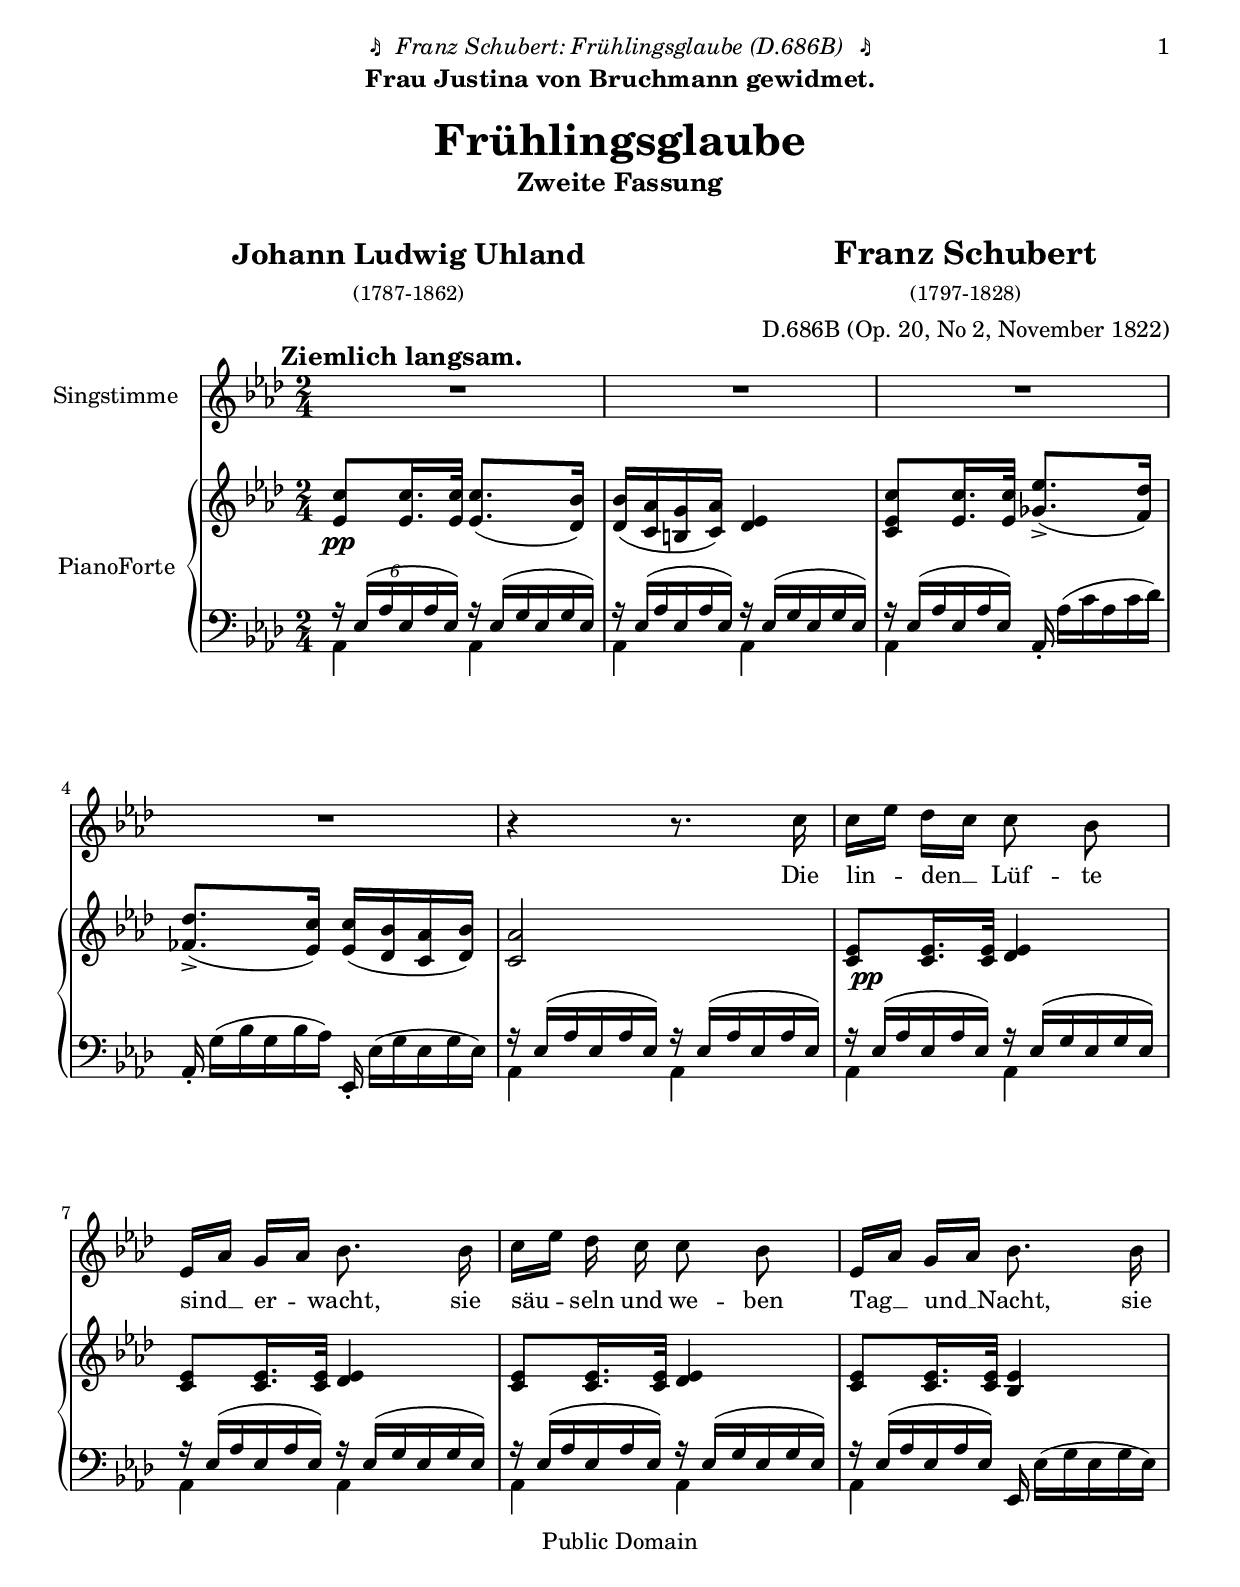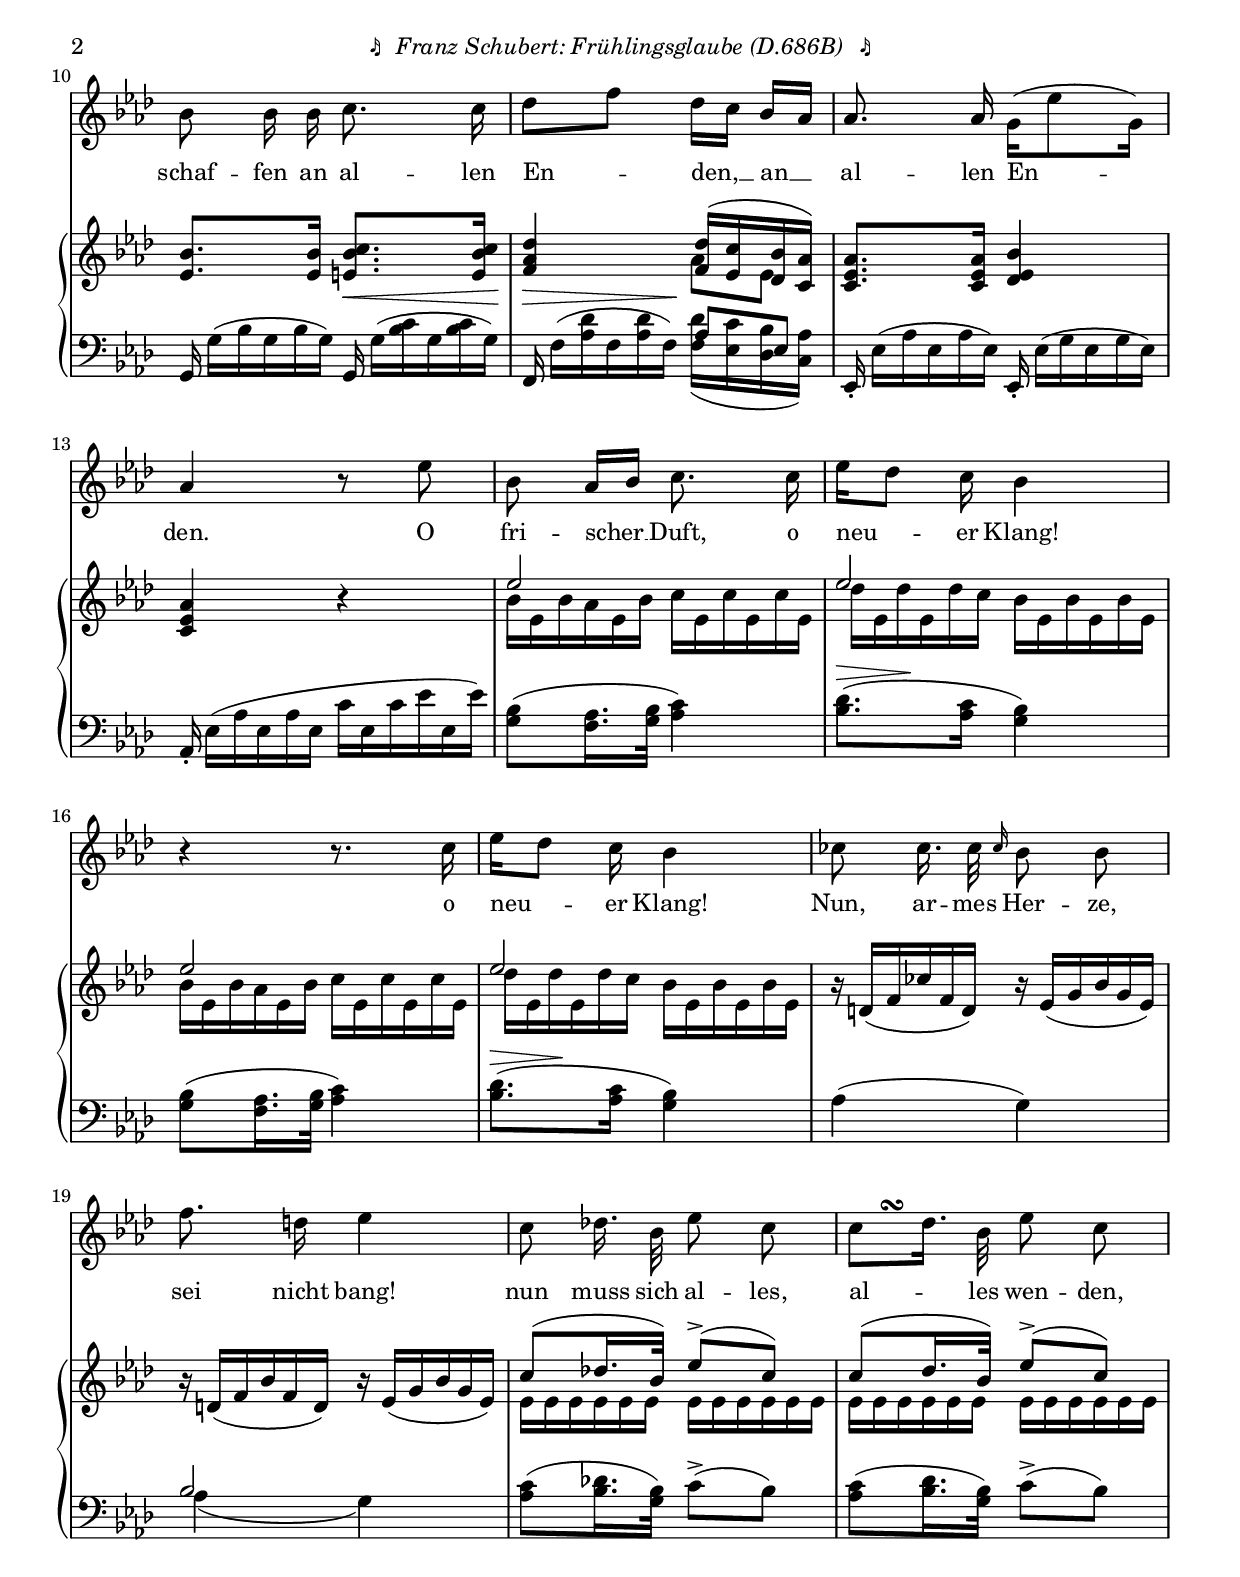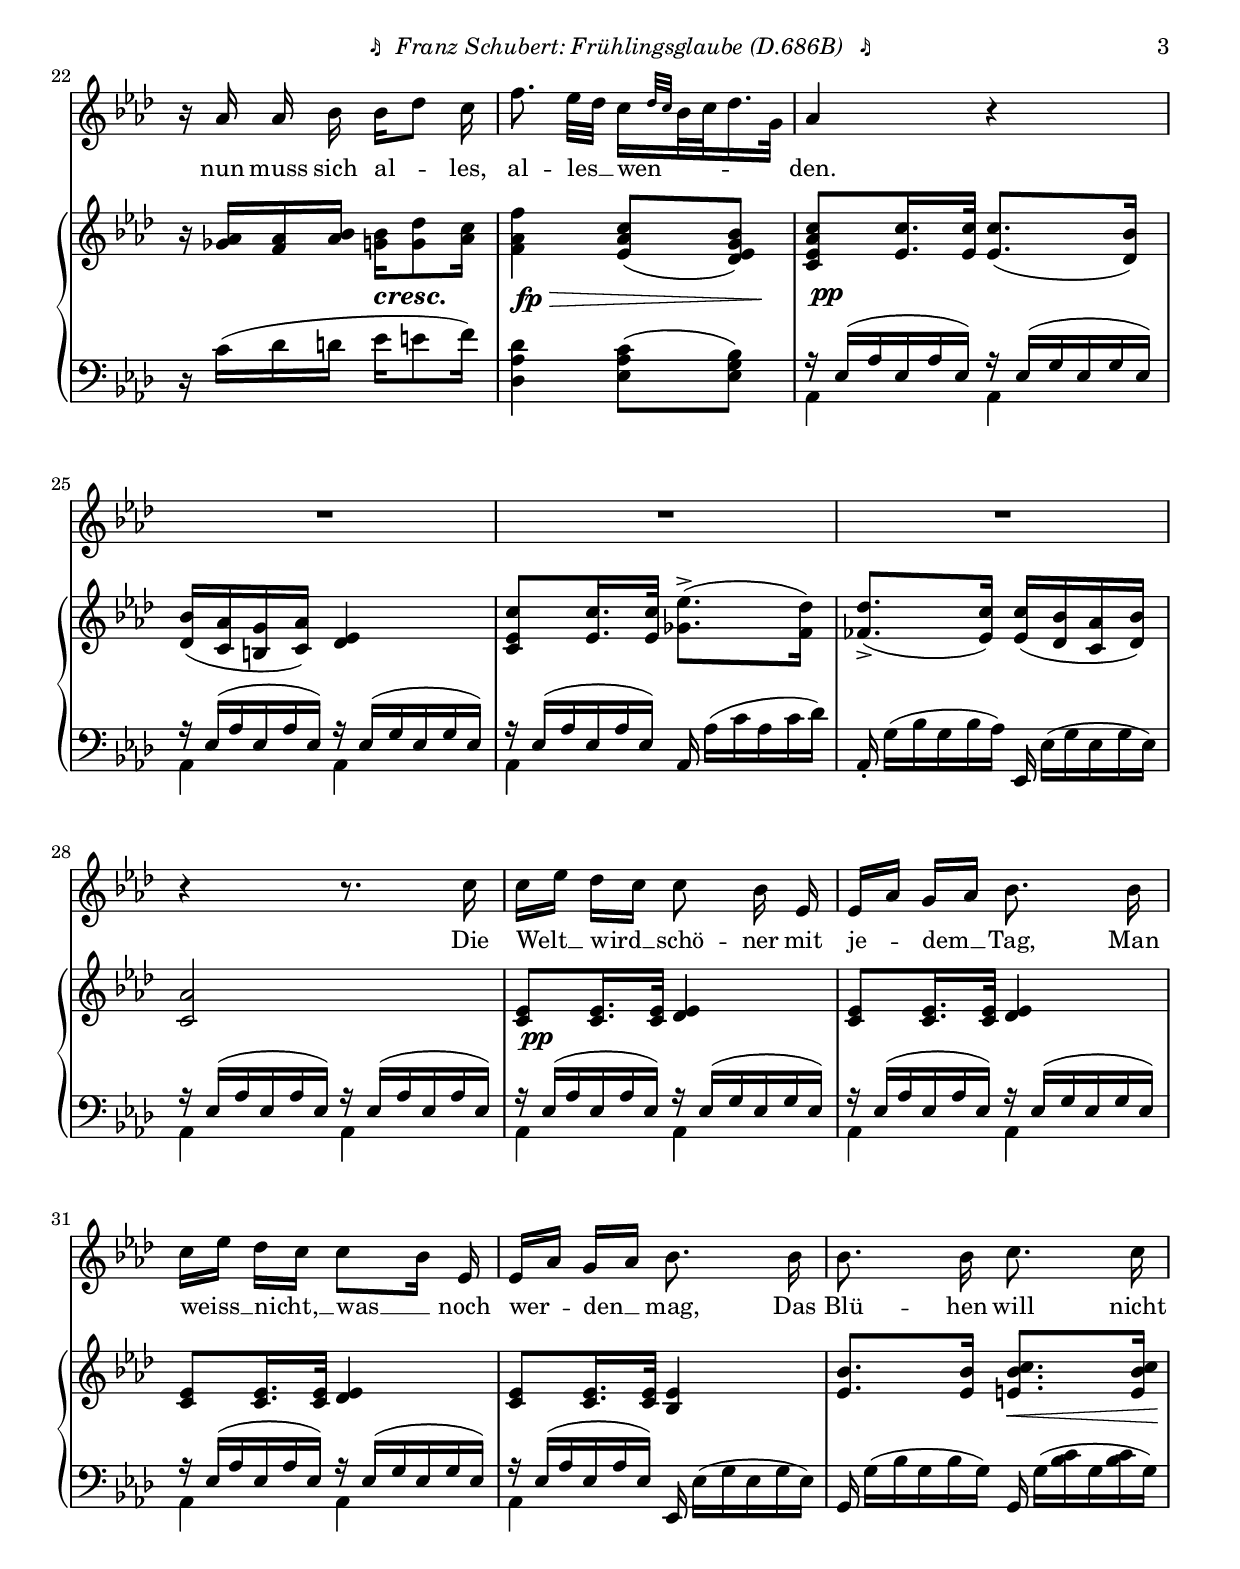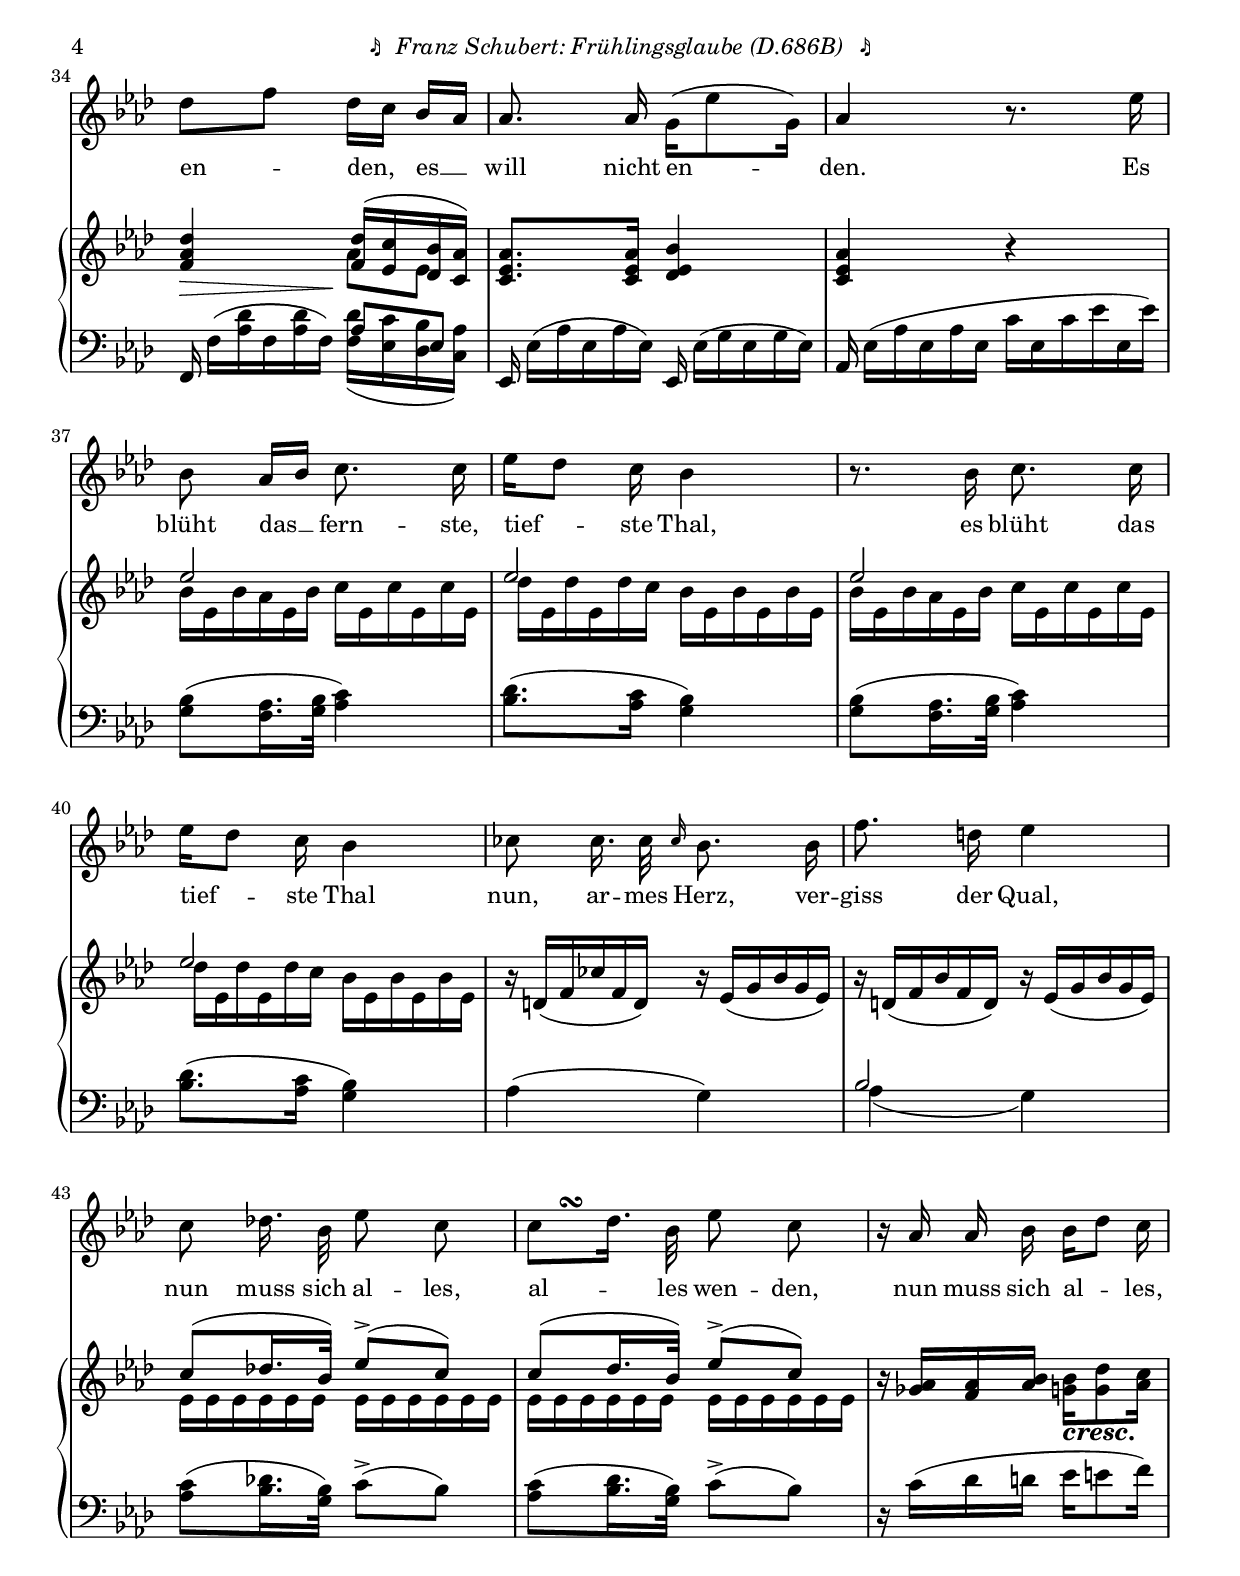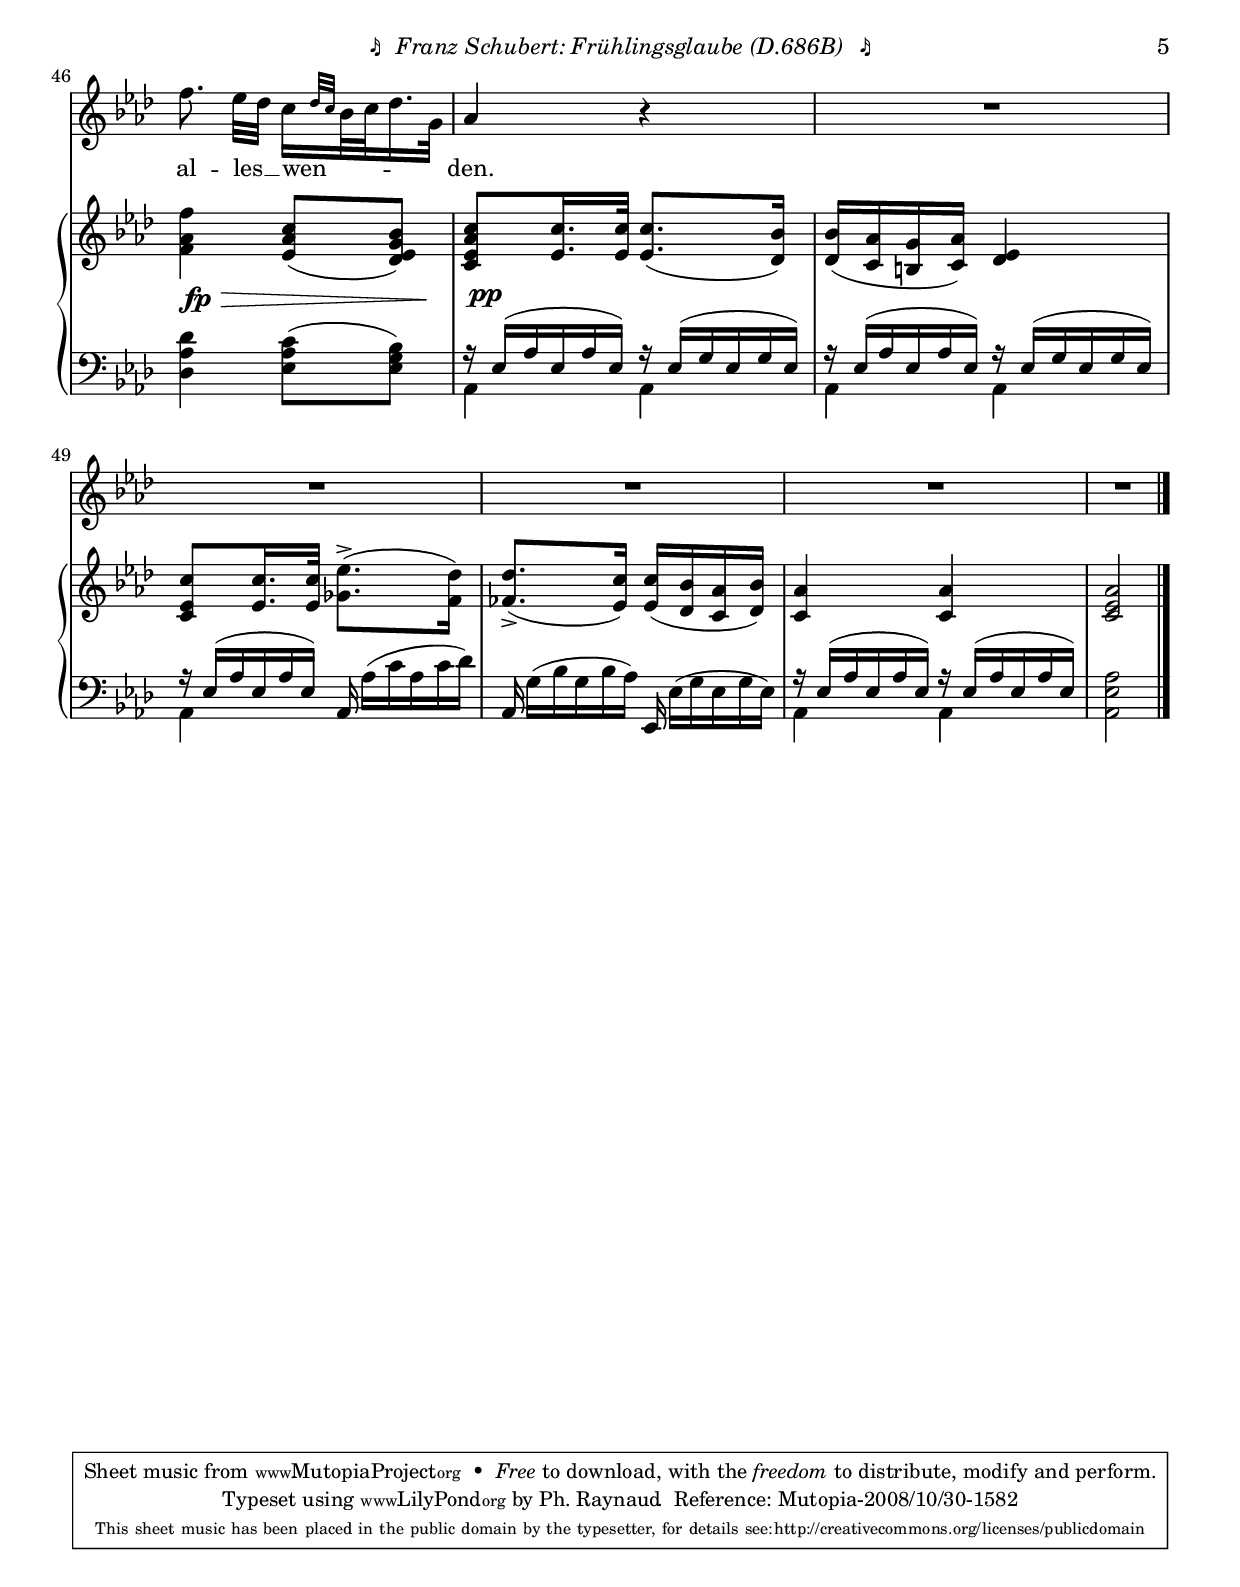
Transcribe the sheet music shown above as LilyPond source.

%%%%%%%%%%%%%%%%%%%%%%%%%%%%%%%%%%%%%%%%%%%%%%%%%%%%%%%%%%%%%%%%%%%%%%%%%%%%%%%%%%%%%%%%%%%%%%%%%%%%%%%%%%%%%%%%%%%%%%%%
%
%                                        FICHIER SchubertF-D686B-Fruehlingsglaube.ly
%
%%%%%%%%%%%%%%%%%%%%%%%%%%%%%%%%%%%%%%%%%%%%%%%%%%%%%%%%%%%%%%%%%%%%%%%%%%%%%%%%%%%%%%%%%%%%%%%%%%%%%%%%%%%%%%%%%%%%%%%%
%
%             FRANZ SCHUBERT: Gesang "Fruehlingsglaube", für eine Singstimme mit Klavierbegleitung
%                                       AVEC SORTIES PARTITION ET MIDI SEPAREES
%                                                  
%%%%%%%%%%%%%%%%%%%%%%%%%%%%%%%%%%%%%%%%%%%%%%%%%%%%%%%%%%%%%%%%%%%%%%%%%%%%%%%%%%%%%%%%%%%%%%%%%%%%%%%%%%%%%%%%%%%%%%%%

\version "2.11.60"
\include "italiano.ly"

\paper {

line-width = 186\mm
#(define left-margin (/ (- paper-width  (* 186 mm)) 2))
#(define top-margin (/ (- paper-height (* 259 mm)) 2))
#(define bottom-margin (/ (- paper-height (* 253 mm)) 2))
between-system-padding = 8\mm
 indent = 22\mm
 oddHeaderMarkup  = \markup \fill-line {
  " " { \italic "♫  Franz Schubert: Frühlingsglaube (D.686B)  ♫" }  \fromproperty #'page:page-number-string }
 evenHeaderMarkup =  \markup \fill-line {
  \fromproperty #'page:page-number-string { \italic "♫  Franz Schubert: Frühlingsglaube (D.686B)  ♫" } " " }
}

\header {
 dedication = \markup \center-column { \fontsize #0.5 \bold "Frau Justina von Bruchmann gewidmet." " " }
 title = \markup { \fontsize #1.5 "Frühlingsglaube" }
 subtitle = "Zweite Fassung"
 subsubtitle = " "
 poet = \markup { \hspace #15.5  \column { \center-column {
  \line { \fontsize #2 \bold "Johann Ludwig Uhland" }
  \line { \small "(1787-1862)" }
  } } }
 composer = \markup \center-column { \fontsize #3 \bold "Franz Schubert" \small "(1797-1828)" "D.686B (Op. 20, No 2, November 1822)" }
% MUTOPIA
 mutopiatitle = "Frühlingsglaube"
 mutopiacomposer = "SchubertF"
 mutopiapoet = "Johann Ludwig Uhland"
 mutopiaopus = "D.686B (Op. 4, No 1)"
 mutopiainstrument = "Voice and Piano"
 date = "1822"
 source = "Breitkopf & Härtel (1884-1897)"
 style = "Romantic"
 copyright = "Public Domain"
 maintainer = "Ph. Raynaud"
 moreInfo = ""
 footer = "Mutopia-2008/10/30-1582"
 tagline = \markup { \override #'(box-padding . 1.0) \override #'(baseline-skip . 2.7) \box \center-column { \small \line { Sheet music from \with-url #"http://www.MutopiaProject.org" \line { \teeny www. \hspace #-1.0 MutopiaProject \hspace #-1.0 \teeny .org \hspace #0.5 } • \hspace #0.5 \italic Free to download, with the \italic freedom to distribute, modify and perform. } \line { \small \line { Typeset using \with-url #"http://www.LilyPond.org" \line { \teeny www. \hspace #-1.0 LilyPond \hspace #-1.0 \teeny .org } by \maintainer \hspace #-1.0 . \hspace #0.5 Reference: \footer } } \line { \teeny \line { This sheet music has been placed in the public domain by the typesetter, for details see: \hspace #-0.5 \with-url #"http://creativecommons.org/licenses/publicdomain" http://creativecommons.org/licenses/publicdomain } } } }
}

%%%%%%%%%%%%%%%%%%%%%%%%%%%%%%%%%%%%%%%%%%%%%%%%%%%%%%%%%%%%%%%%%%%%%%%%%%%%%%%%%%%%%%%%%%%%%%%%%%%%%%%%%%%%%%%%%%%%%%%%
%
%                                           STRUCTURE GENERALE DU FICHIER
%
%  Les sorties Partition et Midi sont dissociées (le volume de la sortie Midi a été affiné).
%  Des "\break" ont été introduits pour unifier les deux formats de sortie PDF
%
%  -  IDENTIFICATEURS DE FONCTIONS
%  A. POÈME
%  B. CHANT: B1: Notes
%  C. PIANO: C1: Notes PIANO HAUT  C2: Notes PIANO BAS  C3: Dynamiques partition  C4: Dynamiques midi
%  D. SORTIE PARTITION
%  E. SORTIE MIDI
%
%%%%%%%%%%%%%%%%%%%%%%%%%%%%%%%%%%%%%%%%%%%%%%%%%%%%%%%%%%%%%%%%%%%%%%%%%%%%%%%%%%%%%%%%%%%%%%%%%%%%%%%%%%%%%%%%%%%%%%%%

%%%%%%%%%%%%%%%%%%%%%%%%%%%%%%%%%%%%%%%%%%%%%%%%%%%%%%%%%%%%%%%%%%%%%%%%%%%%%%%%%%%%%%%%%%%%%%%%%%%%%%%%%%%%%%%%%%%%%%%%
%                                           IDENTIFICATEURS DE FONCTIONS
%%%%%%%%%%%%%%%%%%%%%%%%%%%%%%%%%%%%%%%%%%%%%%%%%%%%%%%%%%%%%%%%%%%%%%%%%%%%%%%%%%%%%%%%%%%%%%%%%%%%%%%%%%%%%%%%%%%%%%%%

%----- TEMPI
TEMPOBASE = \tempo 8=60
%----- TONALITÉS ET MESURES
KEY   = { \key lab \major }
TIME  = { \time 2/4 }
%----- MOUVEMENTS
MOVEMENT = \markup { \bold \large { \hspace #-5 "Ziemlich langsam. " } }
%----- INSTRUMENTS
ICHANT = {
 \set Staff.midiInstrument = "pan flute"
 \set Staff.midiMinimumVolume = #0.3
 \set Staff.midiMaximumVolume = #1
}
IPIANOHAUT = {
 \set Staff.midiInstrument = "acoustic guitar (nylon)"
 \set Staff.midiMinimumVolume = #0
 \set Staff.midiMaximumVolume = #0.9
}
IPIANOBAS = {
 \set Staff.midiInstrument = "acoustic guitar (nylon)"
 \set Staff.midiMinimumVolume = #0
 \set Staff.midiMaximumVolume = #0.6
}
%----- NOLET: CACHER OU AFFICHER LE NOMBRE OU LE CROCHET 
TUPNNO = \override TupletNumber #'transparent = ##t
TUPBNO = \override TupletBracket #'transparent = ##t
TUPNO  = { \TUPNNO \TUPBNO }
TUPNOK = \override TupletNumber #'transparent = ##f
TUPBOK = \override TupletBracket #'transparent = ##f
TUPOK  = { \TUPNOK \TUPBOK }
%----- REPOSITIONNEMENT DES DYNAMIQUES
DYNEXO =
 #(define-music-function (parser location beg-end) (pair?)
 #{ \once \override DynamicText #'extra-offset = #$beg-end #})
PINEXO =
 #(define-music-function (parser location beg-end) (pair?)
 #{ \once \override Hairpin #'extra-offset = #$beg-end #})
%----- CRESCENDOS
CRESCM     = \markup { \large \bold \italic "cresc." }
%----- REPOSITIONNEMENT DES SCRIPT
SCREXO =
 #(define-music-function (parser location beg-end) (pair?)
 #{ \once \override Script #'extra-offset = #$beg-end #})
%----- REPOSITIONNEMENT DES MARKUP
TSCREXO =
 #(define-music-function (parser location beg-end) (pair?)
 #{ \once \override TextScript #'extra-offset = #$beg-end #})

%%%%%%%%%%%%%%%%%%%%%%%%%%%%%%%%%%%%%%%%%%%%%%%%%%%%%%%%%%%%%%%%%%%%%%%%%%%%%%%%%%%%%%%%%%%%%%%%%%%%%%%%%%%%%%%%%%%%%%%%
%                                           A. POEME
%%%%%%%%%%%%%%%%%%%%%%%%%%%%%%%%%%%%%%%%%%%%%%%%%%%%%%%%%%%%%%%%%%%%%%%%%%%%%%%%%%%%%%%%%%%%%%%%%%%%%%%%%%%%%%%%%%%%%%%%

poeme = \lyricmode {
\set fontSize = #-.5

Die lin -- den __  Lüf -- te sind __ er -- wacht,
sie säu -- seln und we -- ben Tag __ und __ Nacht,
sie schaf -- fen an al -- len En -- den, __ an __ al -- len En -- den.
O fri -- scher __ Duft, o neu -- er Klang! o neu -- er Klang!
Nun, ar -- mes Her -- ze, sei nicht bang!
nun muss sich al -- les, al -- les wen -- den,
nun muss sich al -- les, al -- les __ wen -- den.

Die Welt __ wird __ schö -- ner mit je -- dem __ Tag,
Man weiss __ nicht, __ was __ noch wer -- den __ mag,
Das Blü -- hen will nicht en -- den, es __ will nicht en -- den.
Es blüht das __ fern -- ste, tief -- ste Thal, es blüht das tief -- ste Thal
nun, ar -- mes Herz, ver -- giss der Qual,
nun muss sich al -- les, al -- les wen -- den,
nun muss sich al -- les, al -- les __ wen -- den.
}


%%%%%%%%%%%%%%%%%%%%%%%%%%%%%%%%%%%%%%%%%%%%%%%%%%%%%%%%%%%%%%%%%%%%%%%%%%%%%%%%%%%%%%%%%%%%%%%%%%%%%%%%%%%%%%%%%%%%%%%%
%                                           B1. CHANT : NOTES
%%%%%%%%%%%%%%%%%%%%%%%%%%%%%%%%%%%%%%%%%%%%%%%%%%%%%%%%%%%%%%%%%%%%%%%%%%%%%%%%%%%%%%%%%%%%%%%%%%%%%%%%%%%%%%%%%%%%%%%%

%%%%%%%%%%%%%%%%%%%% DEBUT
chantA = \relative do'' {
%--- 1
R2*4
%--- 5
r4 r8. do16
do16[ mib] reb[ do] do8 sib
mib,16[ lab] sol[ lab] sib8. sib16
do16[ mib] reb do do8 sib
%--- 9
mib,16[ lab] sol[ lab] sib8. sib16
sib8 sib16 sib do8. do16
reb8[ fa] reb16[ do] sib[ lab]
lab8. lab16 sol([ mib'8 sol,16])
%--- 13
lab4 r8 mib'
sib8 lab16[ sib] do8. do16
mib16[ reb8] do16 sib4
r4 r8. do16
%--- 17
mib16[ reb8] do16 sib4
dob8 dob16. dob32 \grace dob16 sib8 sib
fa'8. re16 mib4
do8 reb!16. sib32 mib8 do8
}

%%%%%%%%%%%%%%%%%%%% GRUPPETTO PARTITION
chantAP = \relative do'' {
%--- 21
\SCREXO #'(3.5 . 0) do8\turn [reb16.] sib32 mib8 do
}

%%%%%%%%%%%%%%%%%%%% GRUPPETTO MIDI
chantAM = \relative do'' {
%--- 21
do16[ reb64 do sib do reb16.] sib32 mib8 do
}

%%%%%%%%%%%%%%%%%%%% suite
chantB = \relative do'' {
%--- 22
r16 lab lab sib sib[ reb8] do16
fa8. mib32[ reb] do16[ \grace { reb32[ do] } sib32 do reb16. sol,32]
lab4 r4
%--- 25
R2*3
r4 r8. do16
%--- 29
do16[ mib] reb[ do] do8 sib16 mib,
mib16[ lab] sol[ lab] sib8. sib16
do16[ mib] reb[ do] do8[ sib16] mib,
mib16[ lab] sol[ lab] sib8. sib16
%--- 33
sib8. sib16 do8. do16
reb8[ fa] reb16[ do] sib[ lab]
lab8. lab16 sol([ mib'8 sol,16])
lab4 r8. mib'16
%--- 37
sib8 lab16[ sib] do8. do16
mib16[ reb8] do16 sib4
r8. sib16 do8. do16
%--- 40
mib16[ reb8] do16 sib4
dob8 dob16. dob32 \grace dob16 sib8. sib16
fa'8. re16 mib4
do8 reb!16. sib32 mib8 do8
}

%%%%%%%%%%%%%%%%%%%% GRUPPETTO PARTITION
%--- 44
chantBP = \chantAP

%%%%%%%%%%%%%%%%%%%% GRUPPETTO MIDI
%--- 44
chantBM = \chantAM

%%%%%%%%%%%%%%%%%%%% FIN
chantC = \relative do'' {
%--- 45
r16 lab lab sib sib[ reb8] do16
fa8. mib32[ reb] do16[ \grace { reb32[ do] } sib32 do reb16. sol,32]
lab4 r4
%--- 48-52
R2*5
\bar "|."
}

chantPart = { \chantA \chantAP \chantB \chantBP \chantC }
chantMidi = { \chantA \chantAM \chantB \chantBM \chantC }

%%%%%%%%%%%%%%%%%%%% RÉSUMÉ PARTITION
notePartChant = {
 \clef treble
 \KEY \TIME
 \set autoBeaming = ##f
 s1*0 ^\MOVEMENT
 \set Staff.instrumentName = "Singstimme "
 \chantPart
}

%%%%%%%%%%%%%%%%%%%% RÉSUMÉ MIDI
noteMidiChant = {
 \KEY \TIME
 \ICHANT
 \chantMidi
}


%%%%%%%%%%%%%%%%%%%%%%%%%%%%%%%%%%%%%%%%%%%%%%%%%%%%%%%%%%%%%%%%%%%%%%%%%%%%%%%%%%%%%%%%%%%%%%%%%%%%%%%%%%%%%%%%%%%%%%%%
%                                           C1. PIANO HAUT : NOTES
%%%%%%%%%%%%%%%%%%%%%%%%%%%%%%%%%%%%%%%%%%%%%%%%%%%%%%%%%%%%%%%%%%%%%%%%%%%%%%%%%%%%%%%%%%%%%%%%%%%%%%%%%%%%%%%%%%%%%%%%

%%%%%%%%%%%%%%%%%%%% VOIX I
pianoHautI = \context Staff \relative do' \new Voice { \voiceOne
\oneVoice
%--- 1
\stemUp <mib do'>8[ <mib do'>16. <mib do'>32] <mib do'>8.([ <reb sib'>16])
<reb sib'>16([ <do lab'> <si sol'> <do lab'>]) <reb mib>4
<do mib do'>8[ <mib do'>16. <mib do'>32] <solb mib'>8.->([ <fa reb'>16])
<fab reb'>8.->([ <mib do'>16]) <mib do'>16([ <reb sib'> <do lab'> <reb sib'>])
%--- 5
<do lab'>2
<do mib>8[ <do mib>16. <do mib>32] <reb mib>4
<do mib>8[ <do mib>16. <do mib>32] <reb mib>4
<do mib>8[ <do mib>16. <do mib>32] <reb mib>4
%--- 9
<do mib>8[ <do mib>16. <do mib>32] <sib mib>4
<mib sib'>8.[ <mib sib'>16] <mi sib' do>8.[ <mi sib' do>16]
<fa lab reb>4 \voiceOne <fa reb'>16([ <mib do'> <reb sib'> <do lab'>]) \oneVoice
<do mib lab>8.[ <do mib lab>16] <reb mib sib'>4
%--- 13
<do mib lab>4 r \voiceOne
mib'2
mib2
mib2
%--- 17
mib2 \oneVoice
\TUPNO \times 4/6 { r16 re,([ fa dob' fa, re]) } \times 4/6 { r16 mib([ sol sib sol mib]) }
\times 4/6 { r16 re([ fa sib fa re]) } \times 4/6 { r16 mib([ sol sib sol mib]) } \voiceOne
do'8([ reb!16. sib32]) mib8->([ do])
%--- 21
do8([ reb16. sib32]) mib8->([ do]) \oneVoice
r16 <solb lab>[ <fa lab> <lab sib>] <sol sib>[ <sol reb'>8 <lab do>16]
<fa lab fa'>4 <mib lab do>8([ <reb mib sol sib>])
<do mib lab do>8[ <mib do'>16. <mib do'>32] <mib do'>8.([ <reb sib'>16])
%--- 25
<reb sib'>16([ <do lab'> <si sol'> <do lab'>]) <reb mib>4
<do mib do'>8[ <mib do'>16. <mib do'>32] <solb mib'>8.->([ <fa reb'>16])
<fab reb'>8.->([ <mib do'>16]) <mib do'>16([ <reb sib'> <do lab'> <reb sib'>])
<do lab'>2
%--- 29
<do mib>8[ <do mib>16. <do mib>32] <reb mib>4
<do mib>8[ <do mib>16. <do mib>32] <reb mib>4
<do mib>8[ <do mib>16. <do mib>32] <reb mib>4
<do mib>8[ <do mib>16. <do mib>32] <sib mib>4
%--- 33
<mib sib'>8.[ <mib sib'>16] <mi sib' do>8.[ <mi sib' do>16]
<fa lab reb>4 \voiceOne <fa reb'>16([ <mib do'> <reb sib'> <do lab'>]) \oneVoice
<do mib lab>8.[ <do mib lab>16] <reb mib sib'>4
<do mib lab>4 r \voiceOne
%--- 37
mib'2
mib2
mib2
%--- 40
mib2 \oneVoice
\TUPNO \times 4/6 { r16 re,([ fa dob' fa, re]) } \times 4/6 { r16 mib([ sol sib sol mib]) }
\times 4/6 { r16 re([ fa sib fa re]) } \times 4/6 { r16 mib([ sol sib sol mib]) } \voiceOne
%--- 43
do'8([ reb!16. sib32]) mib8->([ do])
do8([ reb16. sib32]) mib8->([ do]) \oneVoice
r16 <solb lab>[ <fa lab> <lab sib>] <sol sib>[ <sol reb'>8 <lab do>16]
%--- 46
<fa lab fa'>4 <mib lab do>8([ <reb mib sol sib>])
<do mib lab do>8[ <mib do'>16. <mib do'>32] <mib do'>8.([ <reb sib'>16])
<reb sib'>16([ <do lab'> <si sol'> <do lab'>]) <reb mib>4
%--- 49-52
<do mib do'>8[ <mib do'>16. <mib do'>32] <solb mib'>8.->([ <fa reb'>16])
<fab reb'>8.->([ <mib do'>16]) <mib do'>16([ <reb sib'> <do lab'> <reb sib'>])
<do lab'>4 <do lab'>
<do mib lab>2
}

%%%%%%%%%%%%%%%%%%%% VOIX II
pianoHautII = \context Staff \relative do'' \new Voice { \voiceTwo
%--- 1-10
s2*10
%--- 11
s4 lab8[ mib]
s2
%--- 13
s2
\TUPNO \times 4/6 { sib'16[ mib, sib' lab mib sib'] } \times 4/6 { do[ mib, do' mib, do' mib,] }
\times 4/6 { reb'[ mib, reb' mib, reb' do] } \times 4/6 { sib[ mib, sib' mib, sib' mib,] }
\times 4/6 { sib'[ mib, sib' lab mib sib'] } \times 4/6 { do[ mib, do' mib, do' mib,] }
%--- 17
\times 4/6 { reb'[ mib, reb' mib, reb' do] } \times 4/6 { sib[ mib, sib' mib, sib' mib,] }
s2*2
\times 4/6 { mib16[ mib mib mib mib mib] } \times 4/6 { mib[ mib mib mib mib mib] }
%--- 21
\times 4/6 { mib[ mib mib mib mib mib] } \times 4/6 { mib[ mib mib mib mib mib] }
%--- 22-33
s2*12
%--- 34
s4 lab8[ mib]
s2*2
%--- 37
\times 4/6 { sib'16[ mib, sib' lab mib sib'] } \times 4/6 { do[ mib, do' mib, do' mib,] }
\times 4/6 { reb'[ mib, reb' mib, reb' do] } \times 4/6 { sib[ mib, sib' mib, sib' mib,] }
\times 4/6 { sib'[ mib, sib' lab mib sib'] } \times 4/6 { do[ mib, do' mib, do' mib,] }
%--- 40
\times 4/6 { reb'[ mib, reb' mib, reb' do] } \times 4/6 { sib[ mib, sib' mib, sib' mib,] }
s2*2
%--- 43
\times 4/6 { mib16[ mib mib mib mib mib] } \times 4/6 { mib[ mib mib mib mib mib] }
\times 4/6 { mib[ mib mib mib mib mib] } \times 4/6 { mib[ mib mib mib mib mib] }
%--- 45-52
s2*8
}


%%%%%%%%%%%%%%%%%%%% RÉSUMÉ PARTITION
notePartPianoHaut = {
 \clef treble
 \KEY \TIME
% \set autoBeaming = ##f
 << \pianoHautI \pianoHautII >>
}

%%%%%%%%%%%%%%%%%%%% RÉSUMÉ MIDI
noteMidiPianoHaut = {
 \KEY \TIME
 \IPIANOHAUT
 << \pianoHautI \pianoHautII >>
}


%%%%%%%%%%%%%%%%%%%%%%%%%%%%%%%%%%%%%%%%%%%%%%%%%%%%%%%%%%%%%%%%%%%%%%%%%%%%%%%%%%%%%%%%%%%%%%%%%%%%%%%%%%%%%%%%%%%%%%%%
%                                           C2. PIANO BAS : NOTES
%%%%%%%%%%%%%%%%%%%%%%%%%%%%%%%%%%%%%%%%%%%%%%%%%%%%%%%%%%%%%%%%%%%%%%%%%%%%%%%%%%%%%%%%%%%%%%%%%%%%%%%%%%%%%%%%%%%%%%%%

%%%%%%%%%%%%%%%%%%%% VOIX I
pianoBasI =  \context Staff \relative do \new Voice { \voiceOne
%--- 1
\TUPBNO
\times 4/6 { r16 mib([ lab mib lab mib]) } \TUPNO \times 4/6 { r16 mib([ sol mib sol mib]) }
\times 4/6 { r16 mib([ lab mib lab mib]) } \times 4/6 { r16 mib([ sol mib sol mib]) }
\times 4/6 { r16 mib([ lab mib lab mib]) } \oneVoice \times 4/6 { lab,16-. lab'([ do lab do reb]) }
\times 4/6 { lab,16-. sol'([ sib sol sib lab]) } \times 4/6 { mib,16-. mib'([ sol mib sol mib]) } \voiceOne
%--- 5
\times 4/6 { r16 mib([ lab mib lab mib]) } \times 4/6 { r16 mib([ lab mib lab mib]) }
\times 4/6 { r16 mib([ lab mib lab mib]) } \times 4/6 { r16 mib([ sol mib sol mib]) }
\times 4/6 { r16 mib([ lab mib lab mib]) } \times 4/6 { r16 mib([ sol mib sol mib]) }
\times 4/6 { r16 mib([ lab mib lab mib]) } \times 4/6 { r16 mib([ sol mib sol mib]) }
%--- 9
\times 4/6 { r16 mib([ lab mib lab mib]) } \oneVoice \times 4/6 { mib,16 mib'([ sol mib sol mib]) }
\times 4/6 { sol,16 sol'([ sib sol sib sol]) } \times 4/6 { sol,16 sol'([ <sib do> sol <sib do> sol]) }
\times 4/6 { fa,16 fa'([ <lab reb> fa <lab reb> fa]) } \voiceOne lab8[ mib] \oneVoice 
\times 4/6 { mib,16-. mib'([ lab mib lab mib]) } \times 4/6 { mib,16-. mib'([ sol mib sol mib]) }
%--- 13
\times 4/6 { lab,16-. mib'([ lab mib lab mib] } \times 4/6 { do'[ mib, do' mib mib, mib']) }
<sol, sib>8([ <fa lab>16. <sol sib>32] <lab do>4)
<sib reb>8.([ <lab do>16] <sol sib>4)
<sol sib>8([ <fa lab>16. <sol sib>32] <lab do>4)
%--- 17
<sib reb>8.([ <lab do>16] <sol sib>4)
lab4( sol) \voiceOne
sib2 \oneVoice
<lab do>8([ <sib reb!>16. <sol sib>32]) do8->([ sib])
%--- 21
<lab do>8([ <sib reb>16. <sol sib>32]) do8->([ sib])
r16 do([ reb re] mib[ mi8 fa16])
<reb, lab' reb>4 <mib lab do>8([ <mib sol sib>]) \voiceOne
\times 4/6 { r16 mib([ lab mib lab mib]) } \times 4/6 { r16 mib([ sol mib sol mib]) }
%--- 25
\times 4/6 { r16 mib([ lab mib lab mib]) } \times 4/6 { r16 mib([ sol mib sol mib]) }
\times 4/6 { r16 mib([ lab mib lab mib]) } \oneVoice \times 4/6 { lab,16 lab'([ do lab do reb]) }
\times 4/6 { lab,16-. sol'([ sib sol sib lab]) } \times 4/6 { mib,16 mib'([ sol mib sol mib]) } \voiceOne
\times 4/6 { r16 mib([ lab mib lab mib]) } \times 4/6 { r16 mib([ lab mib lab mib]) }
%--- 29
\times 4/6 { r16 mib([ lab mib lab mib]) } \times 4/6 { r16 mib([ sol mib sol mib]) }
\times 4/6 { r16 mib([ lab mib lab mib]) } \times 4/6 { r16 mib([ sol mib sol mib]) }
\times 4/6 { r16 mib([ lab mib lab mib]) } \times 4/6 { r16 mib([ sol mib sol mib]) }
\times 4/6 { r16 mib([ lab mib lab mib]) } \oneVoice \times 4/6 { mib,16 mib'([ sol mib sol mib]) }
%--- 33
\times 4/6 { sol,16 sol'([ sib sol sib sol]) } \times 4/6 { sol,16 sol'([ <sib do> sol <sib do> sol]) }
\times 4/6 { fa,16 fa'([ <lab reb> fa <lab reb> fa]) } \voiceOne lab8[ mib] \oneVoice 
\times 4/6 { mib,16 mib'([ lab mib lab mib]) } \times 4/6 { mib,16 mib'([ sol mib sol mib]) }
\times 4/6 { lab,16 mib'([ lab mib lab mib] } \times 4/6 { do'[ mib, do' mib mib, mib']) }
%--- 37
<sol, sib>8([ <fa lab>16. <sol sib>32] <lab do>4)
<sib reb>8.([ <lab do>16] <sol sib>4)
<sol sib>8([ <fa lab>16. <sol sib>32] <lab do>4)
%--- 40
<sib reb>8.([ <lab do>16] <sol sib>4)
lab4( sol) \voiceOne
sib2 \oneVoice
%--- 43
<lab do>8([ <sib reb!>16. <sol sib>32]) do8->([ sib])
<lab do>8([ <sib reb>16. <sol sib>32]) do8->([ sib])
r16 do([ reb re] mib[ mi8 fa16])
%--- 46
<reb, lab' reb>4 <mib lab do>8([ <mib sol sib>]) \voiceOne
\times 4/6 { r16 mib([ lab mib lab mib]) } \times 4/6 { r16 mib([ sol mib sol mib]) }
\times 4/6 { r16 mib([ lab mib lab mib]) } \times 4/6 { r16 mib([ sol mib sol mib]) }
%--- 49-52
\times 4/6 { r16 mib([ lab mib lab mib]) } \oneVoice \times 4/6 { lab,16 lab'([ do lab do reb]) }
\times 4/6 { lab,16 sol'([ sib sol sib lab]) } \times 4/6 { mib,16 mib'([ sol mib sol mib]) } \voiceOne
\times 4/6 { r16 mib([ lab mib lab mib]) } \times 4/6 { r16 mib([ lab mib lab mib]) } \oneVoice
<lab, mib' lab>2
}

%%%%%%%%%%%%%%%%%%%% VOIX II
pianoBasII = \context Staff \relative do \new Voice { \voiceTwo
%--- 1
lab4 lab
lab4 lab
lab4 s4
s2
%--- 5
lab4 lab
lab4 lab
lab4 lab
lab4 lab
%--- 9
lab4 s4
s2
s4 <fa' reb'>16([ <mib do'> <reb sib'> <do lab'>])
s2
%--- 13
s2*4
%--- 17
s2*2
lab'4( sol)
s2
%--- 21
s2*3
lab,4 lab
%--- 25
lab4 lab
lab4 s4
s2
lab4 lab
%--- 29
lab4 lab
lab4 lab
lab4 lab
lab4 s4
%--- 33
s2
s4 <fa' reb'>16([ <mib do'> <reb sib'> <do lab'>])
s2*2
%--- 37
s2*3
%--- 40
s2*2
lab'4( sol)
%--- 43
s2*3
%--- 46
s2
lab,4 lab
lab4 lab
%--- 49-52
lab4 s4
s2
lab4 lab
s2
}


%%%%%%%%%%%%%%%%%%%% RÉSUMÉ PARTITION
notePartPianoBas = {
 \clef bass
 \KEY \TIME
% \set autoBeaming = ##f
 << \pianoBasI \pianoBasII >>
}

%%%%%%%%%%%%%%%%%%%% RÉSUMÉ MIDI
noteMidiPianoBas = {
 \KEY \TIME
 \IPIANOBAS
 << \pianoBasI \pianoBasII >>
}


%%%%%%%%%%%%%%%%%%%%%%%%%%%%%%%%%%%%%%%%%%%%%%%%%%%%%%%%%%%%%%%%%%%%%%%%%%%%%%%%%%%%%%%%%%%%%%%%%%%%%%%%%%%%%%%%%%%%%%%%
%                                           C3. PIANO : DYNAMIQUES POUR LA PARTITION
%%%%%%%%%%%%%%%%%%%%%%%%%%%%%%%%%%%%%%%%%%%%%%%%%%%%%%%%%%%%%%%%%%%%%%%%%%%%%%%%%%%%%%%%%%%%%%%%%%%%%%%%%%%%%%%%%%%%%%%%

dynPartPiano = { 
%--- 1
s2\pp
s2*4
%--- 6
\DYNEXO #'(1.5 . 0) s2\pp
%--- 7
s2*3
%--- 10
s4 s8.\cr s16\!
\times 4/6 { s4\decr s16 s16\! } s4
%--- 12
s2*3
%--- 15
\times 4/6 { s8\decr s16\! s8. } s4
s2
\times 4/6 { s8\decr s16\! s8. } s4
%--- 18
s2*4
%--- 22
s4 \TSCREXO #'(0 . 0.5) s4-\CRESCM
\DYNEXO #'(1 . -0.5) \PINEXO #'(0.7 . -0.5) s4.\fp\decr s8\!
\DYNEXO #'(1.5 . 0) s2\pp
%--- 25
s2*4
%--- 29
\DYNEXO #'(1.5 . 0) s2\pp
s2*3
%--- 33
s4 s8.\cr s16\!
\times 4/6 { s4\decr s16 s16\! } s4
%--- 35
s2*10
%--- 45
s4 \TSCREXO #'(0 . 0.5) s4-\CRESCM
\DYNEXO #'(1 . -0.5) \PINEXO #'(1 . -0.5) s4.\fp\decr s8\!
\DYNEXO #'(1.5 . 0) s2\pp
%--- 48-52
s2*5
}

%%%%%%%%%%%%%%%%%%%%%%%%%%%%%%%%%%%%%%%%%%%%%%%%%%%%%%%%%%%%%%%%%%%%%%%%%%%%%%%%%%%%%%%%%%%%%%%%%%%%%%%%%%%%%%%%%%%%%%%%
%                                           C4. PIANO : DYNAMIQUES POUR LE MIDI
%%%%%%%%%%%%%%%%%%%%%%%%%%%%%%%%%%%%%%%%%%%%%%%%%%%%%%%%%%%%%%%%%%%%%%%%%%%%%%%%%%%%%%%%%%%%%%%%%%%%%%%%%%%%%%%%%%%%%%%%

dynMidiPiano = {
%--- 1
\TEMPOBASE
s2\pp
s2*4
%--- 6
s2\pp
%--- 7
s2*3
%--- 10
s4 s4\cr s16
\times 4/6 { s4\!\mp\decr s16 s16\!\pp } s4
%--- 12
s2*3
%--- 15
\times 4/6 { s8\mp\decr s16\!\pp s8. } s4
s2
\times 4/6 { s8\mp\decr s16\!\pp s8. } s4
%--- 18
s2*4
%--- 22
s4 s4\cr
s2\mf\decr
s2\!\pp
%--- 25
s2*4
%--- 29
s2\pp
s2*3
%--- 33
s4 s4\cr s16
\times 4/6 { s4\!\mp\decr s16 s16\!\pp } s4
%--- 35
s2*10
%--- 45
s4 s4\cr
s2\mf\decr
s2\!\pp
%--- 48-52
s2*5
}

%%%%%%%%%%%%%%%%%%%%%%%%%%%%%%%%%%%%%%%%%%%%%%%%%%%%%%%%%%%%%%%%%%%%%%%%%%%%%%%%%%%%%%%%%%%%%%%%%%%%%%%%%%%%%%%%%%%%%%%%
%                                           D. SORTIE PARTITION SEULE
%%%%%%%%%%%%%%%%%%%%%%%%%%%%%%%%%%%%%%%%%%%%%%%%%%%%%%%%%%%%%%%%%%%%%%%%%%%%%%%%%%%%%%%%%%%%%%%%%%%%%%%%%%%%%%%%%%%%%%%%

%{ --------------------
-------------------- %}

\score {
 <<
  \new Voice = "chant"  << \notePartChant >>
  \new Lyrics \lyricsto "chant" \poeme

  \new PianoStaff <<
   \set PianoStaff.instrumentName = "PianoForte "
   \new Staff = "pianoUp"    << \notePartPianoHaut >>
   \new Dynamics = "dynamics" \dynPartPiano
   \new Staff = "pianoDown"  << \notePartPianoBas >>
  >>
 >>

 \layout {
  \context {
   \Score
   \override SpacingSpanner #'spacing-increment = #1
   \override TextScript #'font-size = #1
  }
  \context {
   \type "Engraver_group"
   \name Dynamics
   \alias Voice % So that \CRESC works, for example.
   \consists "Output_property_engraver"

   \override VerticalAxisGroup #'minimum-Y-extent = #'(-0.5 . 0.5)
   \override DynamicLineSpanner #'Y-offset = #0

   \consists "Script_engraver"
   \consists "Dynamic_engraver"
   \consists "Text_engraver"
   \consists "Skip_event_swallow_translator"
   \consists "Axis_group_engraver"
  }
  \context {
   \PianoStaff
   \accepts Dynamics
  }
 }
}


%%%%%%%%%%%%%%%%%%%%%%%%%%%%%%%%%%%%%%%%%%%%%%%%%%%%%%%%%%%%%%%%%%%%%%%%%%%%%%%%%%%%%%%%%%%%%%%%%%%%%%%%%%%%%%%%%%%%%%%%
%                                           E. SORTIE MIDI SEULE
%%%%%%%%%%%%%%%%%%%%%%%%%%%%%%%%%%%%%%%%%%%%%%%%%%%%%%%%%%%%%%%%%%%%%%%%%%%%%%%%%%%%%%%%%%%%%%%%%%%%%%%%%%%%%%%%%%%%%%%%

%%%%%%%%%%%%%%%%%%%% SILENCE AVANT MIDI (IL Y A PARFOIS UN CRAQUEMENT À L'OUVERTURE D'UN FICHIER MIDI)
SILENCE = { \TIME s2 }

\score {
 <<
  \new Staff = "chant"      { \SILENCE << \noteMidiChant      \dynMidiPiano >> }
  \new Staff = "pianoUp"    { \SILENCE << \noteMidiPianoHaut  \dynMidiPiano >> }
  \new Staff = "pianoDown"  { \SILENCE << \noteMidiPianoBas   \dynMidiPiano >> }
 >>
 \midi { }
}

%%%%%%%%%%%%%%%%%%%%%%%%%%%%%%%%%%%%%%%%%%%%%%%%%%%%%%%%%%%%%%%%%%%%%%%%%%%%%%%%%%%%%%%%%%%%%%%%%%%%%%%%%%%%%%%%%%%%%%%%
%                                         FIN DU FICHIER SchubertF-D686B-Fruehlingsglaube.ly
%%%%%%%%%%%%%%%%%%%%%%%%%%%%%%%%%%%%%%%%%%%%%%%%%%%%%%%%%%%%%%%%%%%%%%%%%%%%%%%%%%%%%%%%%%%%%%%%%%%%%%%%%%%%%%%%%%%%%%%%
